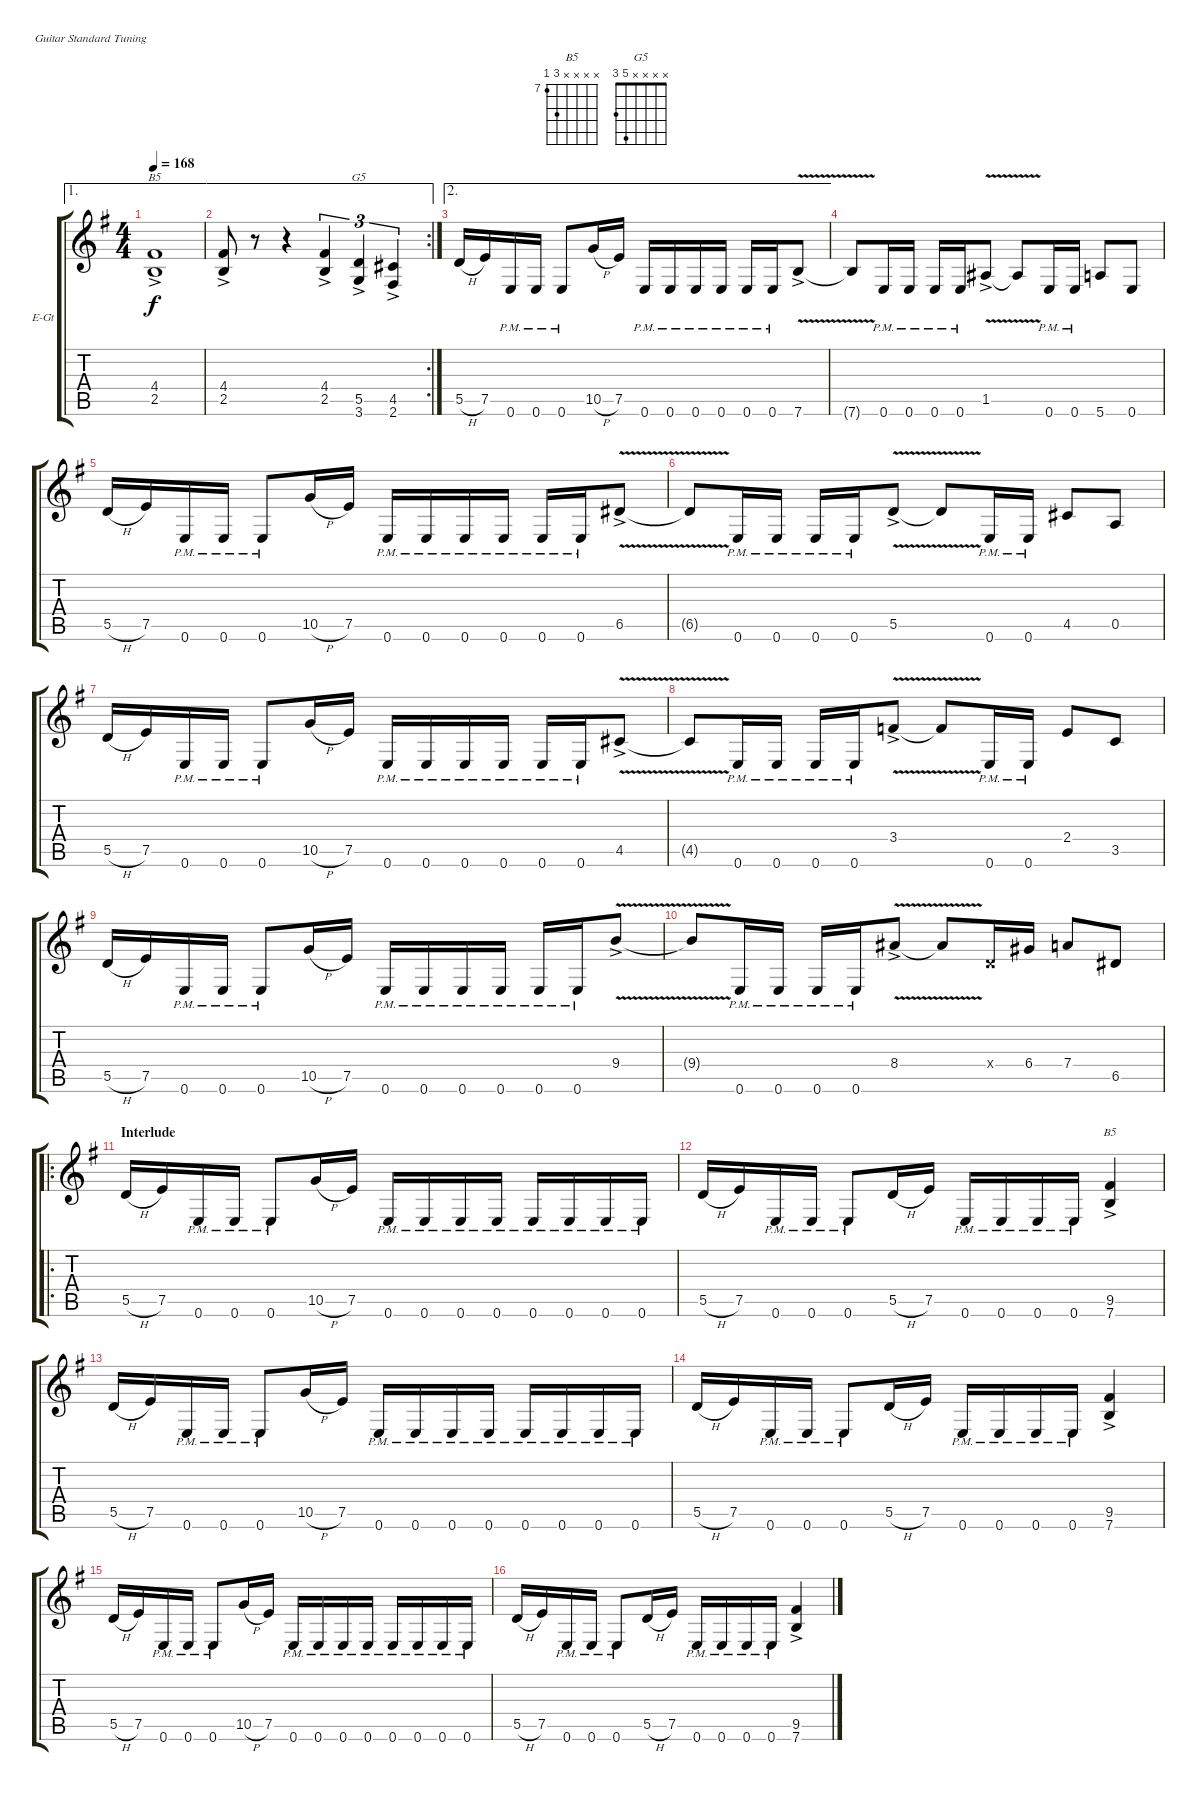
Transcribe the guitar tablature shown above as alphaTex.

\defaultSystemsLayout 4
\bracketExtendMode groupsimilarinstruments
\firstSystemTrackNameOrientation horizontal
\otherSystemsTrackNameOrientation horizontal
\track ("Marty Friendman" "E-Gt") {instrument distortionguitar}
\staff {score tabs}
\tuning (E4 B3 G3 D3 A2 E2)
\chord ("B5" x x x 4 2 x)
\chord ("B5" x x x x 9 7) {firstfret 7}
\chord ("G5" x x x x 5 3)
\ae 1
\ts (4 4)
\tempo 168
\clef g2
\ks g
(2.5 4.4{ac}).1{ch "B5" dy f} |
\ae 1
\rc 2
(2.5 4.4{ac}).8 r.8 r.4 (4.4{ac} 2.5).4{tu (3 2)} (3.6 5.5{ac}).4{tu (3 2) ch "G5"} (2.6 4.5{ac}).4{tu (3 2)} |
\ae 2
5.5{h}.16 7.5.16 0.6{pm}.16 0.6{pm}.16 0.6{pm}.8 10.5{h}.16 7.5.16 0.6{pm}.16 0.6{pm}.16 0.6{pm}.16 0.6{pm}.16 0.6{pm}.16 0.6{pm}.16 7.6{v ac}.8 |
7.6{v t}.8 0.6{pm}.16 0.6{pm}.16 0.6{pm}.16 0.6{pm}.16 1.5{v ac}.8 1.5{v t}.8 0.6{pm}.16 0.6{pm}.16 5.6.8 0.6.8 |
5.5{h}.16 7.5.16 0.6{pm}.16 0.6{pm}.16 0.6{pm}.8 10.5{h}.16 7.5.16 0.6{pm}.16 0.6{pm}.16 0.6{pm}.16 0.6{pm}.16 0.6{pm}.16 0.6{pm}.16 6.5{v ac}.8 |
6.5{v t}.8 0.6{pm}.16 0.6{pm}.16 0.6{pm}.16 0.6{pm}.16 5.5{v ac}.8 5.5{v t}.8 0.6{pm}.16 0.6{pm}.16 4.5.8 0.5.8 |
5.5{h}.16 7.5.16 0.6{pm}.16 0.6{pm}.16 0.6{pm}.8 10.5{h}.16 7.5.16 0.6{pm}.16 0.6{pm}.16 0.6{pm}.16 0.6{pm}.16 0.6{pm}.16 0.6{pm}.16 4.5{v ac}.8 |
4.5{v t}.8 0.6{pm}.16 0.6{pm}.16 0.6{pm}.16 0.6{pm}.16 3.4{v ac}.8 3.4{v t}.8 0.6{pm}.16 0.6{pm}.16 2.4.8 3.5.8 |
5.5{h}.16 7.5.16 0.6{pm}.16 0.6{pm}.16 0.6{pm}.8 10.5{h}.16 7.5.16 0.6{pm}.16 0.6{pm}.16 0.6{pm}.16 0.6{pm}.16 0.6{pm}.16 0.6{pm}.16 9.4{v ac}.8 |
9.4{v t}.8 0.6{pm}.16 0.6{pm}.16 0.6{pm}.16 0.6{pm}.16 8.4{v ac}.8 8.4{v t}.8 0.4{x}.16 6.4.16 7.4.8 6.5.8 |
\ro
\section ("" "Interlude")
5.5{h}.16 7.5.16 0.6{pm}.16 0.6{pm}.16 0.6{pm}.8 10.5{h}.16 7.5.16 0.6{pm}.16 0.6{pm}.16 0.6{pm}.16 0.6{pm}.16 0.6{pm}.16 0.6{pm}.16 0.6{pm}.16 0.6{pm}.16 |
5.5{h}.16 7.5.16 0.6{pm}.16 0.6{pm}.16 0.6{pm}.8 5.5{h}.16 7.5.16 0.6{pm}.16 0.6{pm}.16 0.6{pm}.16 0.6{pm}.16 (7.6 9.5{ac}).4{ch "B5"} |
5.5{h}.16 7.5.16 0.6{pm}.16 0.6{pm}.16 0.6{pm}.8 10.5{h}.16 7.5.16 0.6{pm}.16 0.6{pm}.16 0.6{pm}.16 0.6{pm}.16 0.6{pm}.16 0.6{pm}.16 0.6{pm}.16 0.6{pm}.16 |
5.5{h}.16 7.5.16 0.6{pm}.16 0.6{pm}.16 0.6{pm}.8 5.5{h}.16 7.5.16 0.6{pm}.16 0.6{pm}.16 0.6{pm}.16 0.6{pm}.16 (7.6 9.5{ac}).4 |
5.5{h}.16 7.5.16 0.6{pm}.16 0.6{pm}.16 0.6{pm}.8 10.5{h}.16 7.5.16 0.6{pm}.16 0.6{pm}.16 0.6{pm}.16 0.6{pm}.16 0.6{pm}.16 0.6{pm}.16 0.6{pm}.16 0.6{pm}.16 |
5.5{h}.16 7.5.16 0.6{pm}.16 0.6{pm}.16 0.6{pm}.8 5.5{h}.16 7.5.16 0.6{pm}.16 0.6{pm}.16 0.6{pm}.16 0.6{pm}.16 (7.6 9.5{ac}).4
